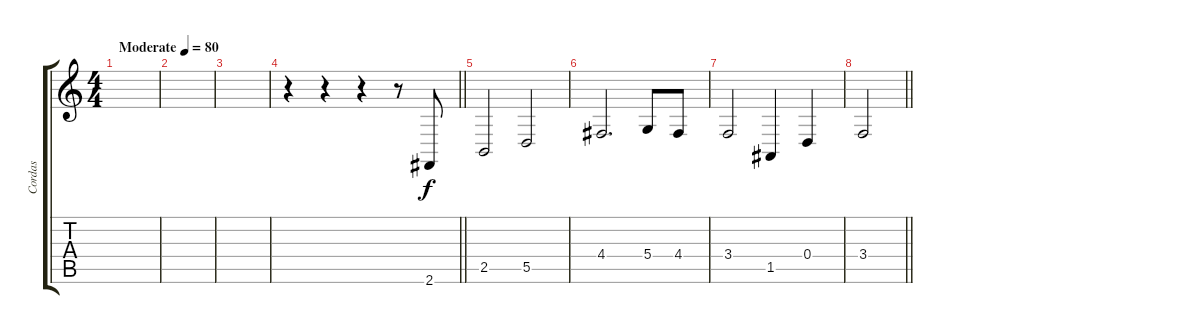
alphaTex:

\track ("Cordas" "Cordas") {instrument stringensemble1}
\staff {score tabs}
\tuning (E4 B3 G3 D3 A2 E2) {hide}
\ts (4 4)
\tempo (80 "Moderate")
\clef g2
\ks c
|
|
|
\barLineRight lightlight
r.4 r.4 r.4 r.8 2.6.8 |
2.5.2 5.5.2 |
4.4.2{d} 5.4.8 4.4.8 |
3.4.2 1.5.4 0.4.4 |
\barLineRight lightlight
3.4.2
